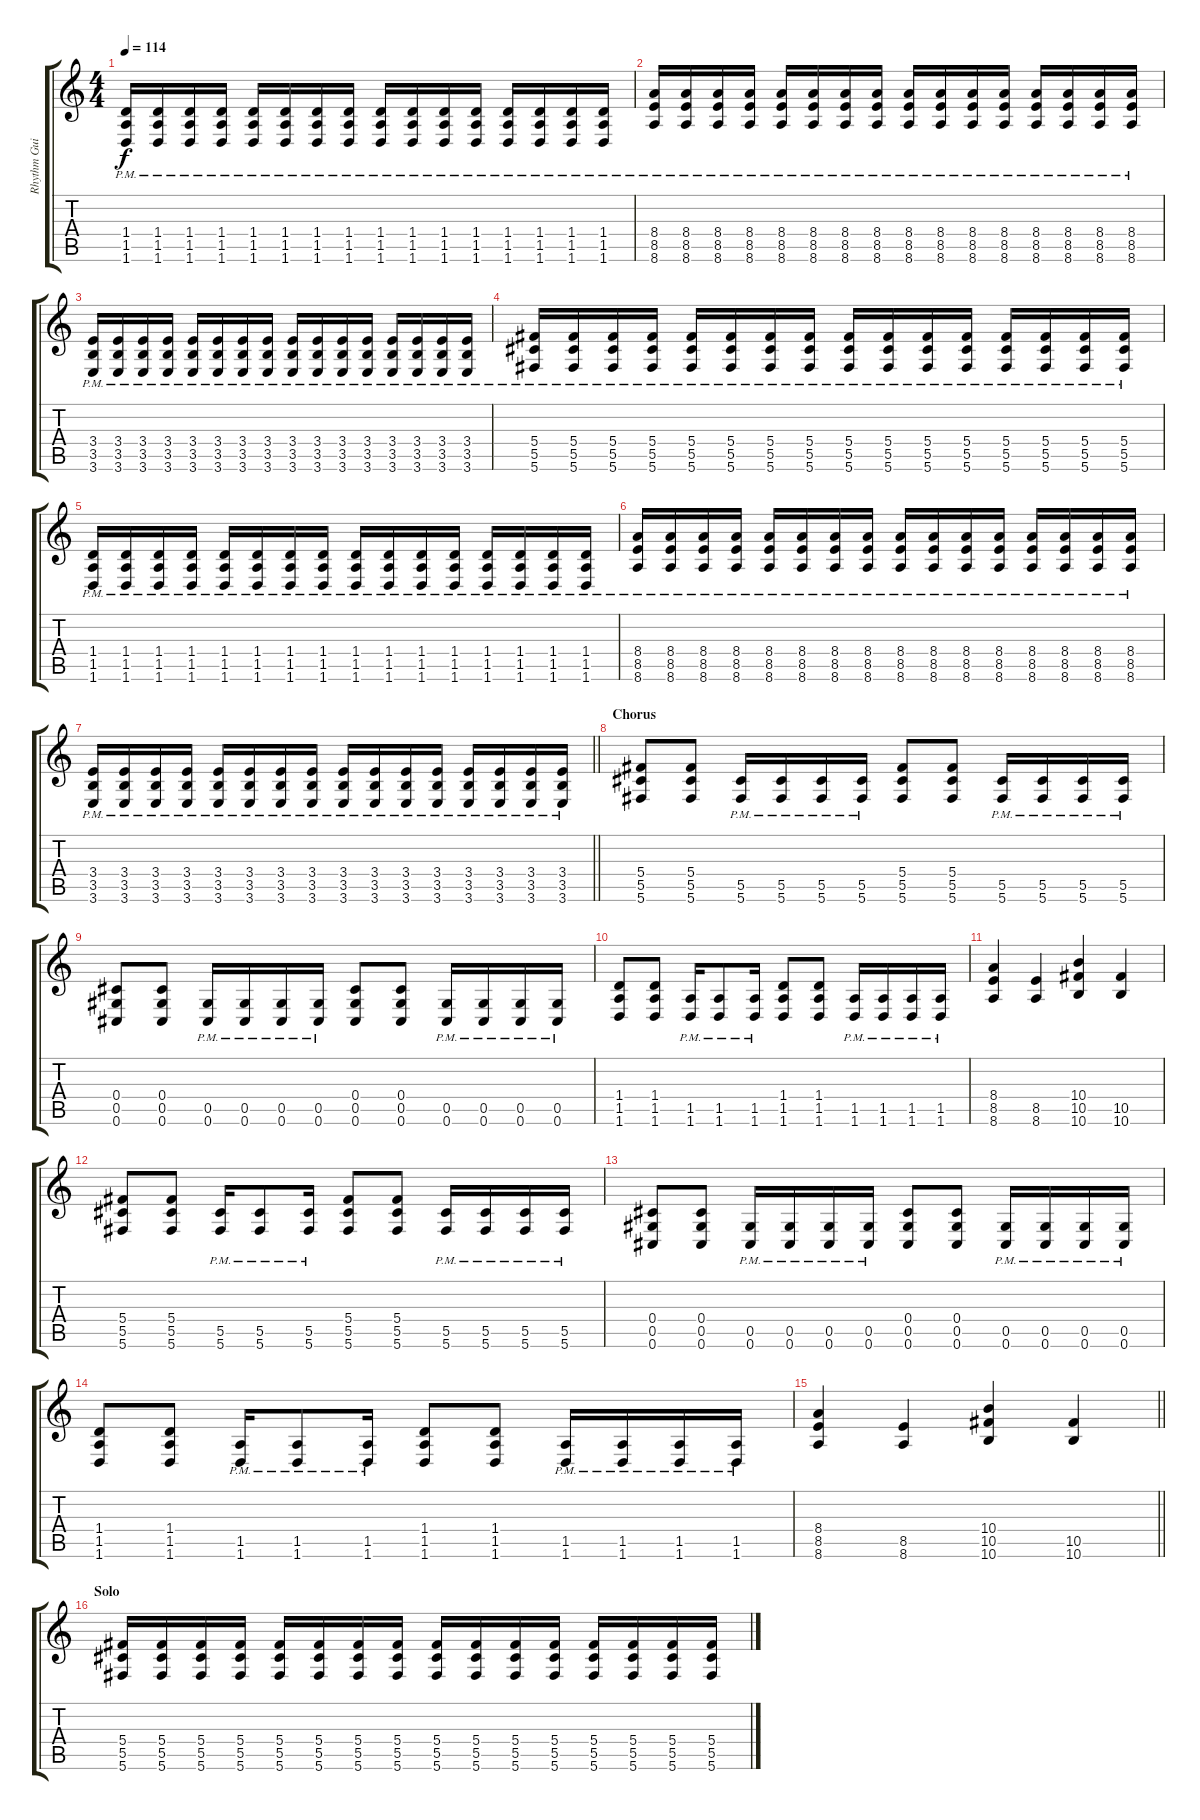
\track ("Rhythm Guitar" "Rhythm Gui") {instrument distortionguitar}
\staff {score tabs}
\tuning (Eb4 Bb3 Gb3 Db3 Ab2 Db2) {hide}
\ts (4 4)
\tempo 114
\clef g2
\ks c
(1.4{pm} 1.5{pm} 1.6{pm}).16{dy f} (1.4{pm} 1.5{pm} 1.6{pm}).16 (1.4{pm} 1.5{pm} 1.6{pm}).16 (1.4{pm} 1.5{pm} 1.6{pm}).16 (1.4{pm} 1.5{pm} 1.6{pm}).16 (1.4{pm} 1.5{pm} 1.6{pm}).16 (1.4{pm} 1.5{pm} 1.6{pm}).16 (1.4{pm} 1.5{pm} 1.6{pm}).16 (1.4{pm} 1.5{pm} 1.6{pm}).16 (1.4{pm} 1.5{pm} 1.6{pm}).16 (1.4{pm} 1.5{pm} 1.6{pm}).16 (1.4{pm} 1.5{pm} 1.6{pm}).16 (1.4{pm} 1.5{pm} 1.6{pm}).16 (1.4{pm} 1.5{pm} 1.6{pm}).16 (1.4{pm} 1.5{pm} 1.6{pm}).16 (1.4{pm} 1.5{pm} 1.6{pm}).16 |
(8.4{pm} 8.5{pm} 8.6{pm}).16 (8.4{pm} 8.5{pm} 8.6{pm}).16 (8.4{pm} 8.5{pm} 8.6{pm}).16 (8.4{pm} 8.5{pm} 8.6{pm}).16 (8.4{pm} 8.5{pm} 8.6{pm}).16 (8.4{pm} 8.5{pm} 8.6{pm}).16 (8.4{pm} 8.5{pm} 8.6{pm}).16 (8.4{pm} 8.5{pm} 8.6{pm}).16 (8.4{pm} 8.5{pm} 8.6{pm}).16 (8.4{pm} 8.5{pm} 8.6{pm}).16 (8.4{pm} 8.5{pm} 8.6{pm}).16 (8.4{pm} 8.5{pm} 8.6{pm}).16 (8.4{pm} 8.5{pm} 8.6{pm}).16 (8.4{pm} 8.5{pm} 8.6{pm}).16 (8.4{pm} 8.5{pm} 8.6{pm}).16 (8.4{pm} 8.5{pm} 8.6{pm}).16 |
(3.4{pm} 3.5{pm} 3.6{pm}).16 (3.4{pm} 3.5{pm} 3.6{pm}).16 (3.4{pm} 3.5{pm} 3.6{pm}).16 (3.4{pm} 3.5{pm} 3.6{pm}).16 (3.4{pm} 3.5{pm} 3.6{pm}).16 (3.4{pm} 3.5{pm} 3.6{pm}).16 (3.4{pm} 3.5{pm} 3.6{pm}).16 (3.4{pm} 3.5{pm} 3.6{pm}).16 (3.4{pm} 3.5{pm} 3.6{pm}).16 (3.4{pm} 3.5{pm} 3.6{pm}).16 (3.4{pm} 3.5{pm} 3.6{pm}).16 (3.4{pm} 3.5{pm} 3.6{pm}).16 (3.4{pm} 3.5{pm} 3.6{pm}).16 (3.4{pm} 3.5{pm} 3.6{pm}).16 (3.4{pm} 3.5{pm} 3.6{pm}).16 (3.4{pm} 3.5{pm} 3.6{pm}).16 |
(5.4{pm} 5.5{pm} 5.6{pm}).16 (5.4{pm} 5.5{pm} 5.6{pm}).16 (5.4{pm} 5.5{pm} 5.6{pm}).16 (5.4{pm} 5.5{pm} 5.6{pm}).16 (5.4{pm} 5.5{pm} 5.6{pm}).16 (5.4{pm} 5.5{pm} 5.6{pm}).16 (5.4{pm} 5.5{pm} 5.6{pm}).16 (5.4{pm} 5.5{pm} 5.6{pm}).16 (5.4{pm} 5.5{pm} 5.6{pm}).16 (5.4{pm} 5.5{pm} 5.6{pm}).16 (5.4{pm} 5.5{pm} 5.6{pm}).16 (5.4{pm} 5.5{pm} 5.6{pm}).16 (5.4{pm} 5.5{pm} 5.6{pm}).16 (5.4{pm} 5.5{pm} 5.6{pm}).16 (5.4{pm} 5.5{pm} 5.6{pm}).16 (5.4{pm} 5.5{pm} 5.6{pm}).16 |
(1.4{pm} 1.5{pm} 1.6{pm}).16 (1.4{pm} 1.5{pm} 1.6{pm}).16 (1.4{pm} 1.5{pm} 1.6{pm}).16 (1.4{pm} 1.5{pm} 1.6{pm}).16 (1.4{pm} 1.5{pm} 1.6{pm}).16 (1.4{pm} 1.5{pm} 1.6{pm}).16 (1.4{pm} 1.5{pm} 1.6{pm}).16 (1.4{pm} 1.5{pm} 1.6{pm}).16 (1.4{pm} 1.5{pm} 1.6{pm}).16 (1.4{pm} 1.5{pm} 1.6{pm}).16 (1.4{pm} 1.5{pm} 1.6{pm}).16 (1.4{pm} 1.5{pm} 1.6{pm}).16 (1.4{pm} 1.5{pm} 1.6{pm}).16 (1.4{pm} 1.5{pm} 1.6{pm}).16 (1.4{pm} 1.5{pm} 1.6{pm}).16 (1.4{pm} 1.5{pm} 1.6{pm}).16 |
(8.4{pm} 8.5{pm} 8.6{pm}).16 (8.4{pm} 8.5{pm} 8.6{pm}).16 (8.4{pm} 8.5{pm} 8.6{pm}).16 (8.4{pm} 8.5{pm} 8.6{pm}).16 (8.4{pm} 8.5{pm} 8.6{pm}).16 (8.4{pm} 8.5{pm} 8.6{pm}).16 (8.4{pm} 8.5{pm} 8.6{pm}).16 (8.4{pm} 8.5{pm} 8.6{pm}).16 (8.4{pm} 8.5{pm} 8.6{pm}).16 (8.4{pm} 8.5{pm} 8.6{pm}).16 (8.4{pm} 8.5{pm} 8.6{pm}).16 (8.4{pm} 8.5{pm} 8.6{pm}).16 (8.4{pm} 8.5{pm} 8.6{pm}).16 (8.4{pm} 8.5{pm} 8.6{pm}).16 (8.4{pm} 8.5{pm} 8.6{pm}).16 (8.4{pm} 8.5{pm} 8.6{pm}).16 |
\barLineRight lightlight
(3.4{pm} 3.5{pm} 3.6{pm}).16 (3.4{pm} 3.5{pm} 3.6{pm}).16 (3.4{pm} 3.5{pm} 3.6{pm}).16 (3.4{pm} 3.5{pm} 3.6{pm}).16 (3.4{pm} 3.5{pm} 3.6{pm}).16 (3.4{pm} 3.5{pm} 3.6{pm}).16 (3.4{pm} 3.5{pm} 3.6{pm}).16 (3.4{pm} 3.5{pm} 3.6{pm}).16 (3.4{pm} 3.5{pm} 3.6{pm}).16 (3.4{pm} 3.5{pm} 3.6{pm}).16 (3.4{pm} 3.5{pm} 3.6{pm}).16 (3.4{pm} 3.5{pm} 3.6{pm}).16 (3.4{pm} 3.5{pm} 3.6{pm}).16 (3.4{pm} 3.5{pm} 3.6{pm}).16 (3.4{pm} 3.5{pm} 3.6{pm}).16 (3.4{pm} 3.5{pm} 3.6{pm}).16 |
\section ("" "Chorus")
(5.4 5.5 5.6).8 (5.4 5.5 5.6).8 (5.5{pm} 5.6{pm}).16 (5.5{pm} 5.6{pm}).16 (5.5{pm} 5.6{pm}).16 (5.5{pm} 5.6{pm}).16 (5.4 5.5 5.6).8 (5.4 5.5 5.6).8 (5.5{pm} 5.6{pm}).16 (5.5{pm} 5.6{pm}).16 (5.5{pm} 5.6{pm}).16 (5.5{pm} 5.6{pm}).16 |
(0.4 0.5 0.6).8 (0.4 0.5 0.6).8 (0.5{pm} 0.6{pm}).16 (0.5{pm} 0.6{pm}).16 (0.5{pm} 0.6{pm}).16 (0.5{pm} 0.6{pm}).16 (0.4 0.5 0.6).8 (0.4 0.5 0.6).8 (0.5{pm} 0.6{pm}).16 (0.5{pm} 0.6{pm}).16 (0.5{pm} 0.6{pm}).16 (0.5{pm} 0.6{pm}).16 |
(1.4 1.5 1.6).8 (1.4 1.5 1.6).8 (1.5{pm} 1.6{pm}).16 (1.5{pm} 1.6{pm}).8 (1.5{pm} 1.6).16 (1.4 1.5 1.6).8 (1.4 1.5 1.6).8 (1.5{pm} 1.6{pm}).16 (1.5{pm} 1.6{pm}).16 (1.5{pm} 1.6{pm}).16 (1.5{pm} 1.6{pm}).16 |
(8.4 8.5 8.6).4 (8.5 8.6).4 (10.4 10.5 10.6).4 (10.5 10.6).4 |
(5.4 5.5 5.6).8 (5.4 5.5 5.6).8 (5.5{pm} 5.6{pm}).16 (5.5{pm} 5.6{pm}).8 (5.5{pm} 5.6{pm}).16 (5.4 5.5 5.6).8 (5.4 5.5 5.6).8 (5.5{pm} 5.6{pm}).16 (5.5{pm} 5.6{pm}).16 (5.5{pm} 5.6{pm}).16 (5.5{pm} 5.6{pm}).16 |
(0.4 0.5 0.6).8 (0.4 0.5 0.6).8 (0.5{pm} 0.6{pm}).16 (0.5{pm} 0.6{pm}).16 (0.5{pm} 0.6{pm}).16 (0.5{pm} 0.6{pm}).16 (0.4 0.5 0.6).8 (0.4 0.5 0.6).8 (0.5{pm} 0.6{pm}).16 (0.5{pm} 0.6{pm}).16 (0.5{pm} 0.6{pm}).16 (0.5{pm} 0.6{pm}).16 |
(1.4 1.5 1.6).8 (1.4 1.5 1.6).8 (1.5{pm} 1.6{pm}).16 (1.5{pm} 1.6{pm}).8 (1.5{pm} 1.6).16 (1.4 1.5 1.6).8 (1.4 1.5 1.6).8 (1.5{pm} 1.6{pm}).16 (1.5{pm} 1.6{pm}).16 (1.5{pm} 1.6{pm}).16 (1.5{pm} 1.6{pm}).16 |
\barLineRight lightlight
(8.4 8.5 8.6).4 (8.5 8.6).4 (10.4 10.5 10.6).4 (10.5 10.6).4 |
\section ("" "Solo")
(5.4 5.5 5.6).16 (5.4 5.5 5.6).16 (5.4 5.5 5.6).16 (5.4 5.5 5.6).16 (5.4 5.5 5.6).16 (5.4 5.5 5.6).16 (5.4 5.5 5.6).16 (5.4 5.5 5.6).16 (5.4 5.5 5.6).16 (5.4 5.5 5.6).16 (5.4 5.5 5.6).16 (5.4 5.5 5.6).16 (5.4 5.5 5.6).16 (5.4 5.5 5.6).16 (5.4 5.5 5.6).16 (5.4 5.5 5.6).16
